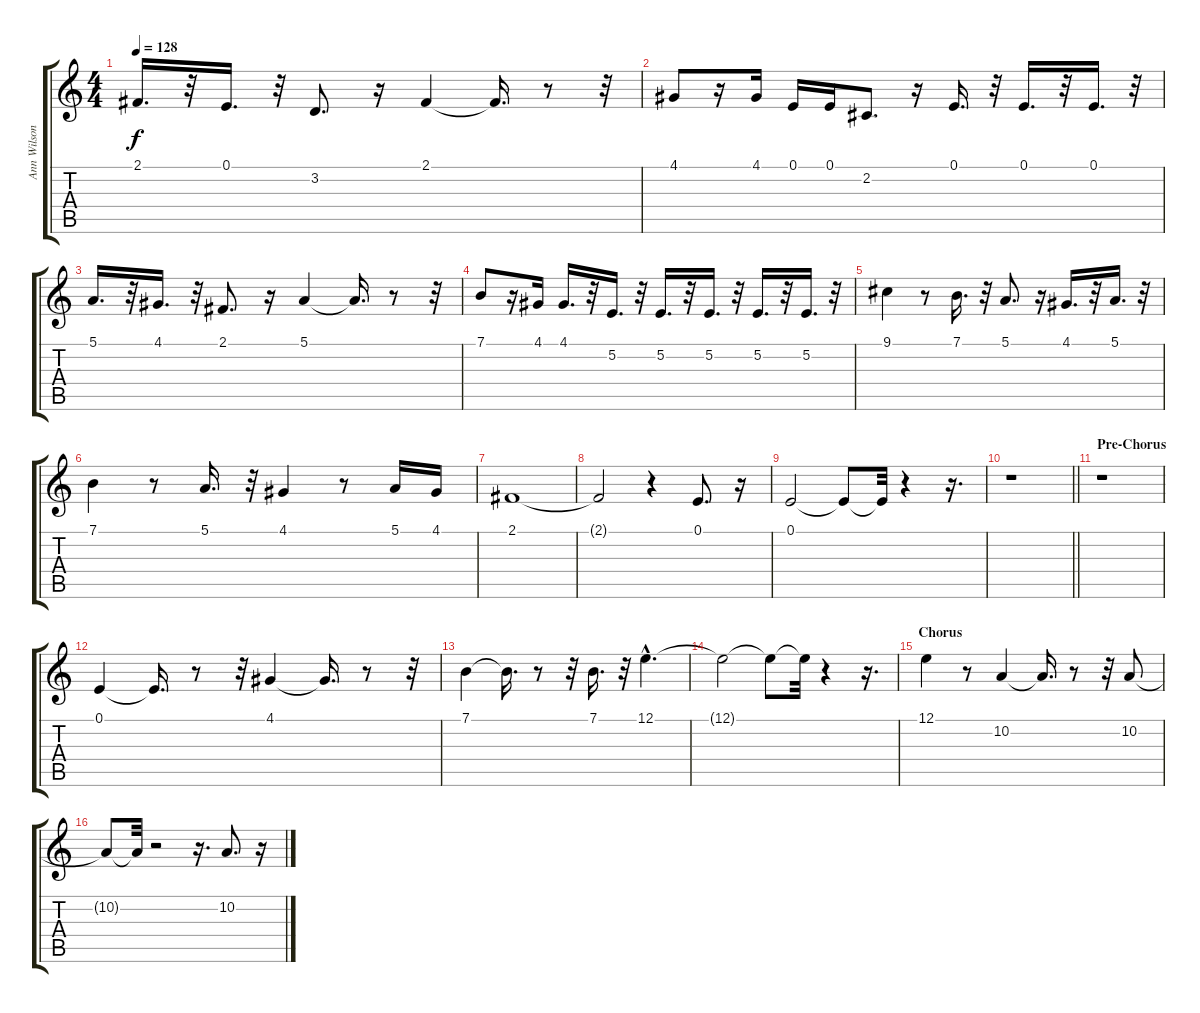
\track ("Ann Wilson" "Ann Wilson") {instrument flute}
\staff {score tabs}
\tuning (E4 B3 G3 D3 A2 E2) {hide}
\ts (4 4)
\tempo 128
\clef g2
\ks c
2.1.16{d dy f} r.32 0.1.16{d} r.32 3.2.8{d} r.16 2.1.4 2.1{t}.16{d} r.8 r.32 |
4.1.8 r.16 4.1.16 0.1.16 0.1.16 2.2.8{d} r.16 0.1.16{d} r.32 0.1.16{d} r.32 0.1.16{d} r.32 |
5.1.16{d} r.32 4.1.16{d} r.32 2.1.8{d} r.16 5.1.4 5.1{t}.16{d} r.8 r.32 |
7.1.8 r.16 4.1.16 4.1.16{d} r.32 5.2.16{d} r.32 5.2.16{d} r.32 5.2.16{d} r.32 5.2.16{d} r.32 5.2.16{d} r.32 |
9.1.4 r.8 7.1.16{d} r.32 5.1.8{d} r.16 4.1.16{d} r.32 5.1.16{d} r.32 |
7.1.4 r.8 5.1.16{d} r.32 4.1.4 r.8 5.1.16 4.1.16 |
2.1.1 |
2.1{t}.2 r.4 0.1.8{d} r.16 |
0.1.2 0.1{t}.8 0.1{t}.32 r.4 r.16{d} |
\barLineRight lightlight
r.1 |
\section ("" "Pre-Chorus")
r.1 |
0.1.4 0.1{t}.16{d} r.8 r.32 4.1.4 4.1{t}.16{d} r.8 r.32 |
7.1.4 7.1{t}.16{d} r.8 r.32 7.1.16{d} r.32 12.1{hac}.4{d} |
12.1{t}.2 12.1{t}.8 12.1{t}.32 r.4 r.16{d} |
\section ("" "Chorus")
12.1.4 r.8 10.2.4 10.2{t}.16{d} r.8 r.32 10.2.8 |
10.2{t}.8 10.2{t}.32 r.2 r.16{d} 10.2.8{d} r.16
